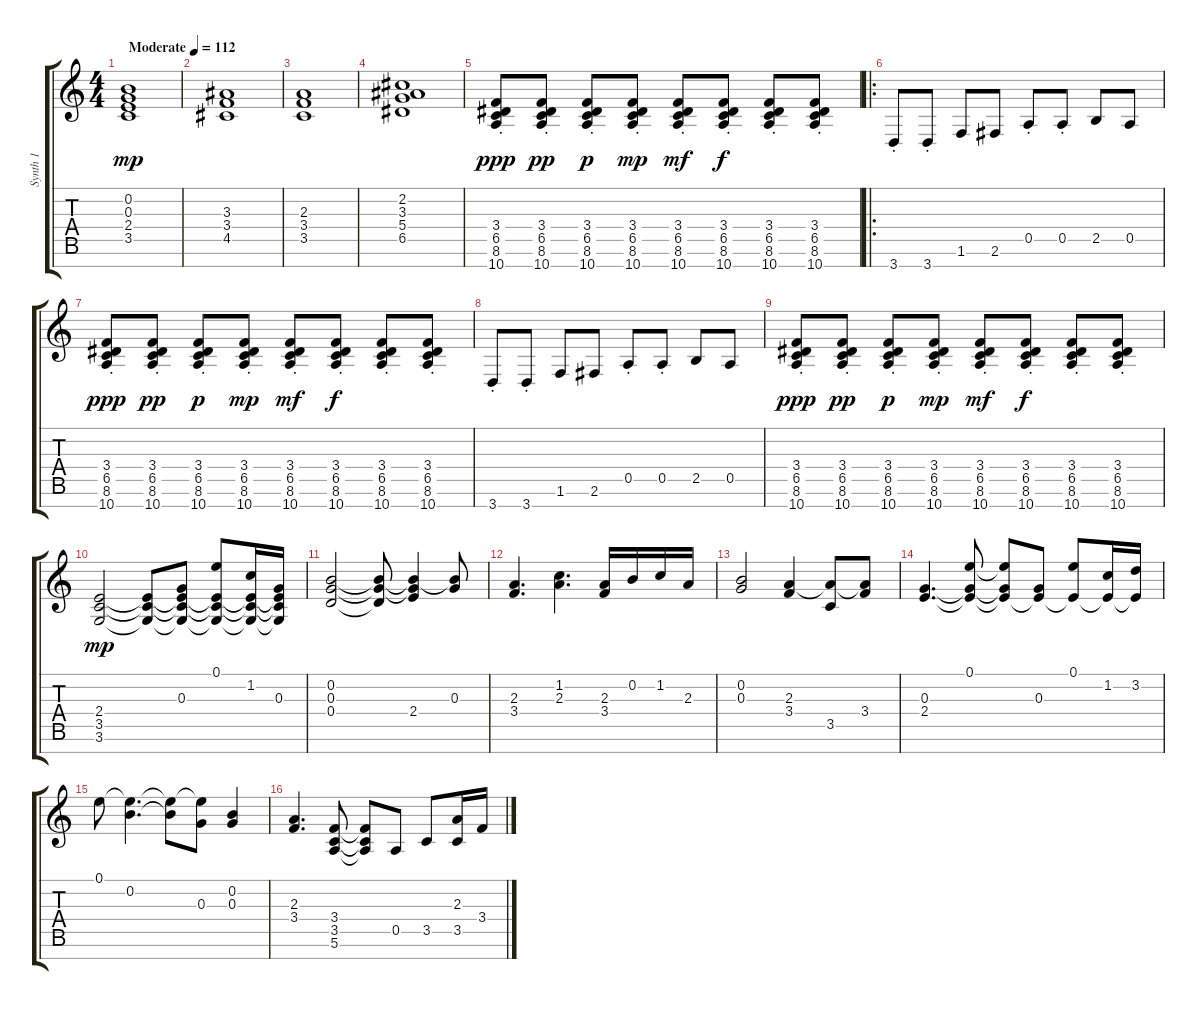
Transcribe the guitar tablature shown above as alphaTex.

\track ("Synth 1" "Synth 1") {instrument acousticgrandpiano}
\staff {score tabs}
\tuning (E5 B4 G4 D4 A3 E3 B2) {hide}
\ts (4 4)
\tempo (112 "Moderate")
\clef g2
\ks c
(0.2 0.3 2.4 3.5).1{dy mp instrument acousticgrandpiano} |
(3.3 3.4 4.5).1 |
(2.3 3.4 3.5).1 |
(2.2 3.3 5.4 6.5).1 |
(3.4{st} 6.5{st} 8.6{st} 10.7{st}).8{dy ppp} (3.4{st} 6.5{st} 8.6{st} 10.7{st}).8{dy pp} (3.4{st} 6.5{st} 8.6{st} 10.7{st}).8{dy p} (3.4{st} 6.5{st} 8.6{st} 10.7{st}).8{dy mp} (3.4{st} 6.5{st} 8.6{st} 10.7{st}).8{dy mf} (3.4{st} 6.5{st} 8.6{st} 10.7{st}).8{dy f} (3.4{st} 6.5{st} 8.6{st} 10.7{st}).8 (3.4{st} 6.5{st} 8.6{st} 10.7{st}).8 |
\ro
3.7{st}.8 3.7{st}.8 1.6.8 2.6.8 0.5{st}.8 0.5{st}.8 2.5.8 0.5.8 |
(3.4{st} 6.5{st} 8.6{st} 10.7{st}).8{dy ppp} (3.4{st} 6.5{st} 8.6{st} 10.7{st}).8{dy pp} (3.4{st} 6.5{st} 8.6{st} 10.7{st}).8{dy p} (3.4{st} 6.5{st} 8.6{st} 10.7{st}).8{dy mp} (3.4{st} 6.5{st} 8.6{st} 10.7{st}).8{dy mf} (3.4{st} 6.5{st} 8.6{st} 10.7{st}).8{dy f} (3.4{st} 6.5{st} 8.6{st} 10.7{st}).8 (3.4{st} 6.5{st} 8.6{st} 10.7{st}).8 |
3.7{st}.8 3.7{st}.8 1.6.8 2.6.8 0.5{st}.8 0.5{st}.8 2.5.8 0.5.8 |
(3.4{st} 6.5{st} 8.6{st} 10.7{st}).8{dy ppp} (3.4{st} 6.5{st} 8.6{st} 10.7{st}).8{dy pp} (3.4{st} 6.5{st} 8.6{st} 10.7{st}).8{dy p} (3.4{st} 6.5{st} 8.6{st} 10.7{st}).8{dy mp} (3.4{st} 6.5{st} 8.6{st} 10.7{st}).8{dy mf} (3.4{st} 6.5{st} 8.6{st} 10.7{st}).8{dy f} (3.4{st} 6.5{st} 8.6{st} 10.7{st}).8 (3.4{st} 6.5{st} 8.6{st} 10.7{st}).8 |
(2.4 3.5 3.6).2{dy mp} (2.4{t} 3.5{t} 3.6{t}).8 (0.3 2.4{t} 3.5{t} 3.6{t}).8 (0.1 2.4{t} 3.5{t} 3.6{t}).8 (1.2 2.4{t} 3.5{t} 3.6{t}).16 (0.3 2.4{t} 3.5{t} 3.6{t}).16 |
(0.2 0.3 0.4).2 (0.2{t} 0.3{t} 0.4{t}).8 (0.2{t} 0.3{t} 2.4).4 (0.2{t} 0.3).8 |
(2.3 3.4).4{d} (1.2 2.3).4{d} (2.3 3.4).16 0.2.16 1.2.16 2.3.16 |
(0.2 0.3).2 (2.3 3.4).4 (2.3{t} 3.5).8 (2.3{t} 3.4).8 |
(0.3 2.4).4{d} (0.1 0.3{t} 2.4{t}).8 (0.1{t} 0.3{t} 2.4{t}).8 (0.3 2.4{t}).8 (0.1 2.4{t}).8 (1.2 2.4{t}).16 (3.2 2.4{t}).16 |
0.1.8 (0.1{t} 0.2).4{d} (0.1{t} 0.2{t}).8 (0.1{t} 0.3).8 (0.2 0.3).4 |
(2.3 3.4).4{d} (3.4 3.5 5.6).8 (3.4{t} 3.5{t} 5.6{t}).8 0.5.8 3.5.8 (2.3 3.5).16 3.4.16
